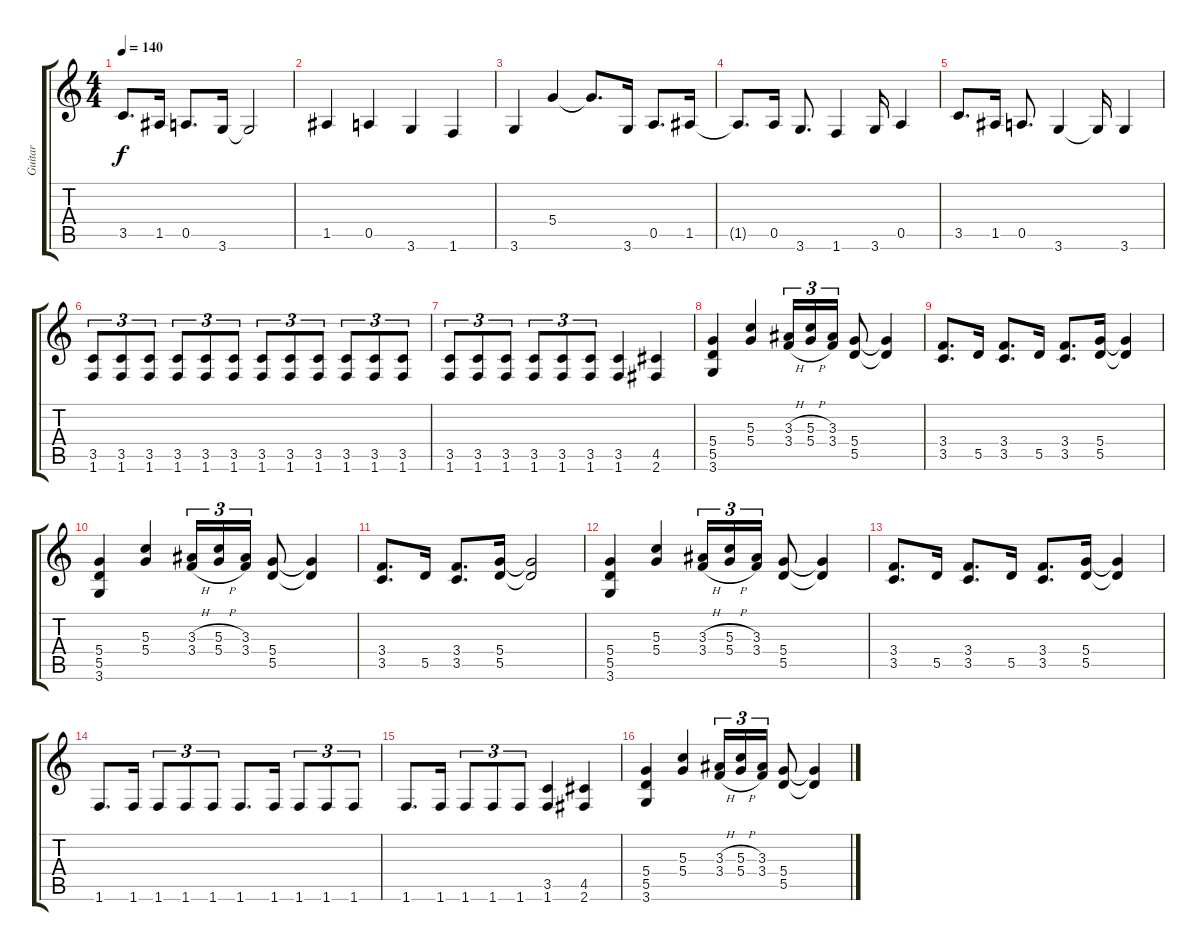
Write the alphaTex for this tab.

\track ("Guitar" "Guitar") {instrument distortionguitar}
\staff {score tabs}
\tuning (E4 B3 G3 D3 A2 E2) {hide}
\ts (4 4)
\tempo 140
\clef g2
\ks c
3.5.8{d dy f} 1.5.16 0.5.8{d} 3.6.16 3.6{t}.2 |
1.5.4 0.5.4 3.6.4 1.6.4 |
3.6.4 5.4.4 5.4{t}.8{d} 3.6.16 0.5.8{d} 1.5.16 |
1.5{t}.8{d} 0.5.16 3.6.8{d} 1.6.4 3.6.16 0.5.4 |
3.5.8{d} 1.5.16 0.5.8{d} 3.6.4 3.6{t}.16 3.6.4 |
(3.5 1.6).8{tu (3 2)} (3.5 1.6).8{tu (3 2)} (3.5 1.6).8{tu (3 2)} (3.5 1.6).8{tu (3 2)} (3.5 1.6).8{tu (3 2)} (3.5 1.6).8{tu (3 2)} (3.5 1.6).8{tu (3 2)} (3.5 1.6).8{tu (3 2)} (3.5 1.6).8{tu (3 2)} (3.5 1.6).8{tu (3 2)} (3.5 1.6).8{tu (3 2)} (3.5 1.6).8{tu (3 2)} |
(3.5 1.6).8{tu (3 2)} (3.5 1.6).8{tu (3 2)} (3.5 1.6).8{tu (3 2)} (3.5 1.6).8{tu (3 2)} (3.5 1.6).8{tu (3 2)} (3.5 1.6).8{tu (3 2)} (3.5 1.6).4 (4.5 2.6).4 |
(5.4 5.5 3.6).4 (5.3 5.4).4 (3.3{h} 3.4{h}).16{tu (3 2)} (5.3{h} 5.4{h}).16{tu (3 2)} (3.3 3.4).16{tu (3 2)} (5.4 5.5).8 (5.4{t} 5.5{t}).4 |
(3.4 3.5).8{d} 5.5.16 (3.4 3.5).8{d} 5.5.16 (3.4 3.5).8{d} (5.4 5.5).16 (5.4{t} 5.5{t}).4 |
(5.4 5.5 3.6).4 (5.3 5.4).4 (3.3{h} 3.4{h}).16{tu (3 2)} (5.3{h} 5.4{h}).16{tu (3 2)} (3.3 3.4).16{tu (3 2)} (5.4 5.5).8 (5.4{t} 5.5{t}).4 |
(3.4 3.5).8{d} 5.5.16 (3.4 3.5).8{d} (5.4 5.5).16 (5.4{t} 5.5{t}).2 |
(5.4 5.5 3.6).4 (5.3 5.4).4 (3.3{h} 3.4{h}).16{tu (3 2)} (5.3{h} 5.4{h}).16{tu (3 2)} (3.3 3.4).16{tu (3 2)} (5.4 5.5).8 (5.4{t} 5.5{t}).4 |
(3.4 3.5).8{d} 5.5.16 (3.4 3.5).8{d} 5.5.16 (3.4 3.5).8{d} (5.4 5.5).16 (5.4{t} 5.5{t}).4 |
1.6.8{d} 1.6.16 1.6.8{tu (3 2)} 1.6.8{tu (3 2)} 1.6.8{tu (3 2)} 1.6.8{d} 1.6.16 1.6.8{tu (3 2)} 1.6.8{tu (3 2)} 1.6.8{tu (3 2)} |
1.6.8{d} 1.6.16 1.6.8{tu (3 2)} 1.6.8{tu (3 2)} 1.6.8{tu (3 2)} (3.5 1.6).4 (4.5 2.6).4 |
(5.4 5.5 3.6).4 (5.3 5.4).4 (3.3{h} 3.4{h}).16{tu (3 2)} (5.3{h} 5.4{h}).16{tu (3 2)} (3.3 3.4).16{tu (3 2)} (5.4 5.5).8 (5.4{t} 5.5{t}).4
